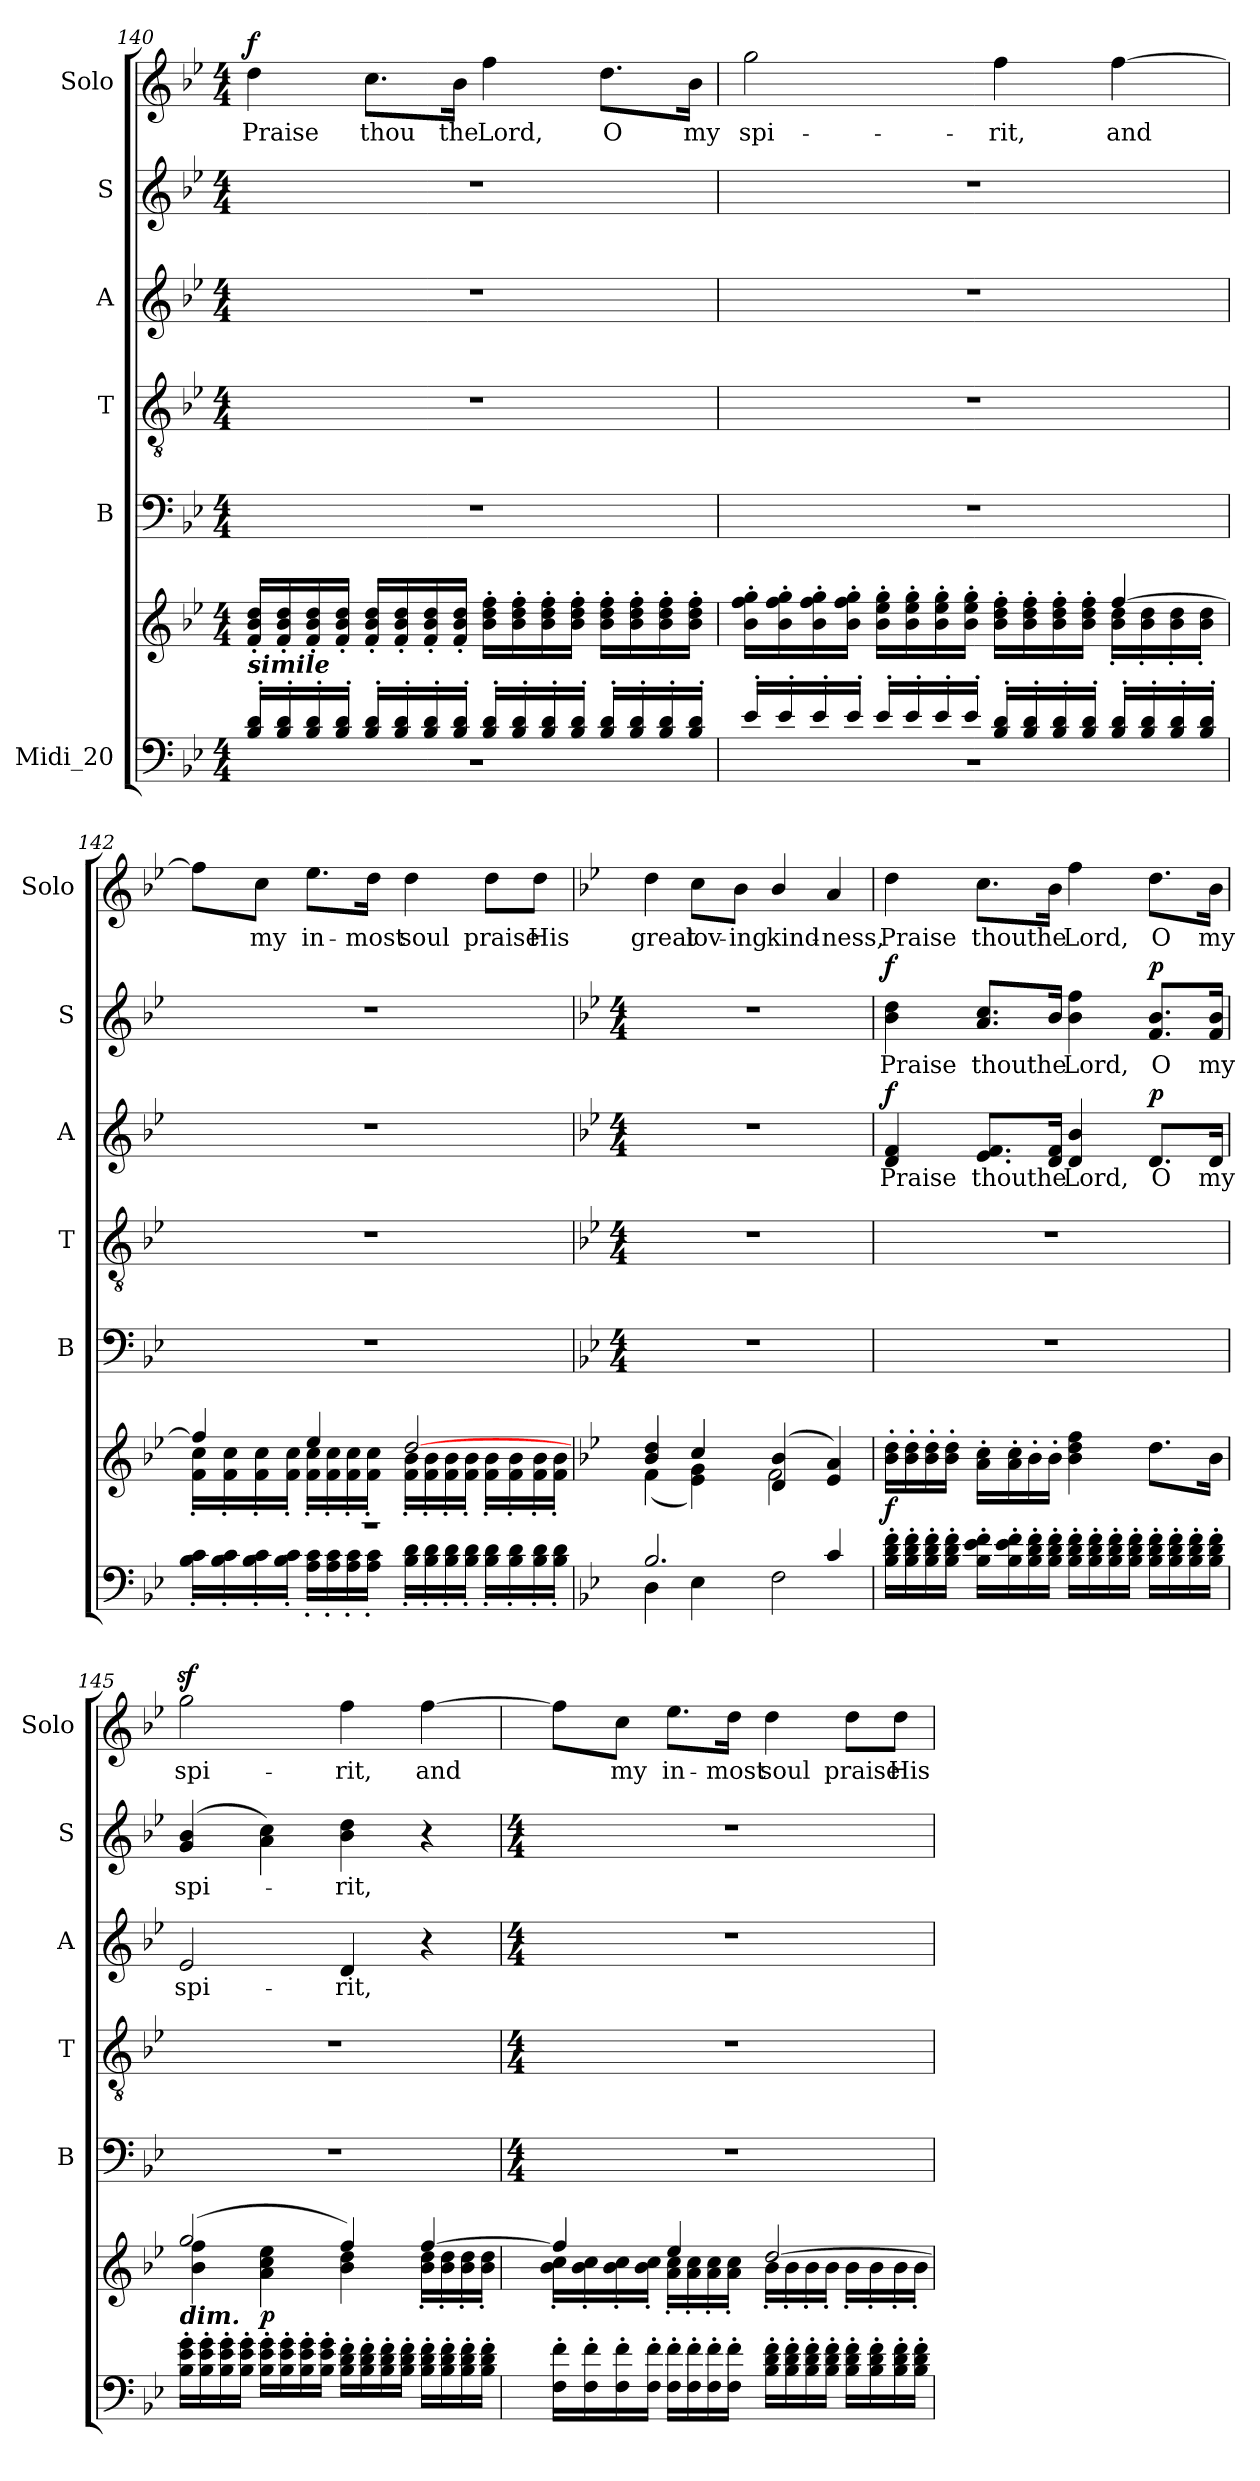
**kern	**kern	**dynam	**kern	**kern	**kern	**text	**dynam	**kern	**text	**dynam	**kern	**text	**dynam
*part6	*part6	*part6	*part5	*part4	*part3	*part3	*part3	*part2	*part2	*part2	*part1	*part1	*part1
*staff7	*staff6	*staff6/7	*staff5	*staff4	*staff3	*staff3	*staff3	*staff2	*staff2	*staff2	*staff1	*staff1	*staff1
*I"Midi_20	*	*	*I"B	*I"T	*I"A	*	*	*I"S	*	*	*I"Solo	*	*
*	*	*	*I'B	*I'T	*I'A	*	*	*I'S	*	*	*I'Solo	*	*
!!LO:LB:g=z
*clefF4	*clefG2	*	*clefF4	*clefGv2	*clefG2	*	*	*clefG2	*	*	*clefG2	*	*
*k[b-e-]	*k[b-e-]	*	*k[b-e-]	*k[b-e-]	*k[b-e-]	*	*	*k[b-e-]	*	*	*k[b-e-]	*	*
*B-:	*B-:	*	*B-:	*B-:	*B-:	*	*	*B-:	*	*	*B-:	*	*
*M4/4	*M4/4	*	*M4/4	*M4/4	*M4/4	*	*	*M4/4	*	*	*M4/4	*	*
=140	=140	=140	=140	=140	=140	=140	=140	=140	=140	=140	=140	=140	=140
*^	*^	*	*	*	*	*	*	*	*	*	*	*	*
!	!	!LO:TX:b:Bi:t=simile	!	!	!	!	!	!	!	!	!	!	!	!	!
!	!	!	!	!	!	!	!	!	!	!	!	!	!	!LO:LY:b	!LO:DY:b
16B-' 16d'LL	1r	16f' 16b-' 16dd'LL	2ryy	.	1r	1r	1r	.	.	1r	.	.	4dd	Praise	f
16B-' 16d'	.	16f' 16b-' 16dd'	.	.	.	.	.	.	.	.	.	.	.	.	.
16B-' 16d'	.	16f' 16b-' 16dd'	.	.	.	.	.	.	.	.	.	.	.	.	.
16B-' 16d'JJ	.	16f' 16b-' 16dd'JJ	.	.	.	.	.	.	.	.	.	.	.	.	.
!	!	!	!	!	!	!	!	!	!	!	!	!	!	!LO:LY:b	!
16B-' 16d'LL	.	16f' 16b-' 16dd'LL	.	.	.	.	.	.	.	.	.	.	8.cc\L	thou	.
16B-' 16d'	.	16f' 16b-' 16dd'	.	.	.	.	.	.	.	.	.	.	.	.	.
16B-' 16d'	.	16f' 16b-' 16dd'	.	.	.	.	.	.	.	.	.	.	.	.	.
!	!	!	!	!	!	!	!	!	!	!	!	!	!	!LO:LY:b	!
16B-' 16d'JJ	.	16f' 16b-' 16dd'JJ	.	.	.	.	.	.	.	.	.	.	16b-\Jk	the	.
!	!	!	!	!	!	!	!	!	!	!	!	!	!	!LO:LY:b	!
16B-' 16d'LL	.	16b-\' 16dd\' 16ff\'LL	2ryy	.	.	.	.	.	.	.	.	.	4ff	Lord,	.
16B-' 16d'	.	16b-\' 16dd\' 16ff\'	.	.	.	.	.	.	.	.	.	.	.	.	.
16B-' 16d'	.	16b-\' 16dd\' 16ff\'	.	.	.	.	.	.	.	.	.	.	.	.	.
16B-' 16d'JJ	.	16b-\' 16dd\' 16ff\'JJ	.	.	.	.	.	.	.	.	.	.	.	.	.
!	!	!	!	!	!	!	!	!	!	!	!	!	!	!LO:LY:b	!
16B-' 16d'LL	.	16b-\' 16dd\' 16ff\'LL	.	.	.	.	.	.	.	.	.	.	8.dd\L	O	.
16B-' 16d'	.	16b-\' 16dd\' 16ff\'	.	.	.	.	.	.	.	.	.	.	.	.	.
16B-' 16d'	.	16b-\' 16dd\' 16ff\'	.	.	.	.	.	.	.	.	.	.	.	.	.
!	!	!	!	!	!	!	!	!	!	!	!	!	!	!LO:LY:b	!
16B-' 16d'JJ	.	16b-\' 16dd\' 16ff\'JJ	.	.	.	.	.	.	.	.	.	.	16b-\Jk	my	.
=141	=141	=141	=141	=141	=141	=141	=141	=141	=141	=141	=141	=141	=141	=141	=141
!	!	!	!	!	!	!	!	!	!	!	!	!	!	!LO:LY:b	!
16e-'LL	1r	16b-\' 16ff\' 16gg\'LL	2ryy	.	1r	1r	1r	.	.	1r	.	.	2gg	spi-	.
16e-'	.	16b-\' 16ff\' 16gg\'	.	.	.	.	.	.	.	.	.	.	.	.	.
16e-'	.	16b-\' 16ff\' 16gg\'	.	.	.	.	.	.	.	.	.	.	.	.	.
16e-'JJ	.	16b-\' 16ff\' 16gg\'JJ	.	.	.	.	.	.	.	.	.	.	.	.	.
16e-'LL	.	16b-\' 16ee-\' 16gg\'LL	.	.	.	.	.	.	.	.	.	.	.	.	.
16e-'	.	16b-\' 16ee-\' 16gg\'	.	.	.	.	.	.	.	.	.	.	.	.	.
16e-'	.	16b-\' 16ee-\' 16gg\'	.	.	.	.	.	.	.	.	.	.	.	.	.
16e-'JJ	.	16b-\' 16ee-\' 16gg\'JJ	.	.	.	.	.	.	.	.	.	.	.	.	.
!	!	!	!	!	!	!	!	!	!	!	!	!	!	!LO:LY:b	!
16B-' 16d'LL	.	16b-\' 16dd\' 16ff\'LL	4ryy	.	.	.	.	.	.	.	.	.	4ff	-rit,	.
16B-' 16d'	.	16b-\' 16dd\' 16ff\'	.	.	.	.	.	.	.	.	.	.	.	.	.
16B-' 16d'	.	16b-\' 16dd\' 16ff\'	.	.	.	.	.	.	.	.	.	.	.	.	.
16B-' 16d'JJ	.	16b-\' 16dd\' 16ff\'JJ	.	.	.	.	.	.	.	.	.	.	.	.	.
!	!	!	!	!	!	!	!	!	!	!	!	!	!	!LO:LY:b	!
16B-' 16d'LL	.	[4ff/	16b-\' 16dd\'LL	.	.	.	.	.	.	.	.	.	[4ff	and	.
16B-' 16d'	.	.	16b-\' 16dd\'	.	.	.	.	.	.	.	.	.	.	.	.
16B-' 16d'	.	.	16b-\' 16dd\'	.	.	.	.	.	.	.	.	.	.	.	.
16B-' 16d'JJ	.	.	16b-\' 16dd\'JJ	.	.	.	.	.	.	.	.	.	.	.	.
=142	=142	=142	=142	=142	=142	=142	=142	=142	=142	=142	=142	=142	=142	=142	=142
1r	16B-' 16c'LL	4ff/]	16f\' 16cc\'LL	.	1r	1r	1r	.	.	1r	.	.	8ff\L]	.	.
.	16B-' 16c'	.	16f\' 16cc\'	.	.	.	.	.	.	.	.	.	.	.	.
!	!	!	!	!	!	!	!	!	!	!	!	!	!	!LO:LY:b	!
.	16B-' 16c'	.	16f\' 16cc\'	.	.	.	.	.	.	.	.	.	8cc\J	my	.
.	16B-' 16c'JJ	.	16f\' 16cc\'JJ	.	.	.	.	.	.	.	.	.	.	.	.
!	!	!	!	!	!	!	!	!	!	!	!	!	!	!LO:LY:b	!
.	16A' 16c'LL	4ee-/	16f\' 16cc\'LL	.	.	.	.	.	.	.	.	.	8.ee-\L	in-	.
.	16A' 16c'	.	16f\' 16cc\'	.	.	.	.	.	.	.	.	.	.	.	.
.	16A' 16c'	.	16f\' 16cc\'	.	.	.	.	.	.	.	.	.	.	.	.
!	!	!	!	!	!	!	!	!	!	!	!	!	!	!LO:LY:b	!
.	16A' 16c'JJ	.	16f\' 16cc\'JJ	.	.	.	.	.	.	.	.	.	16dd\Jk	-most	.
!	!	!	!	!	!	!	!	!	!	!	!	!	!	!LO:LY:b	!
.	16B-' 16d'LL	[2dd/	16f\' 16b-\'LL	.	.	.	.	.	.	.	.	.	4dd	soul	.
.	16B-' 16d'	.	16f\' 16b-\'	.	.	.	.	.	.	.	.	.	.	.	.
.	16B-' 16d'	.	16f\' 16b-\'	.	.	.	.	.	.	.	.	.	.	.	.
.	16B-' 16d'JJ	.	16f\' 16b-\'JJ	.	.	.	.	.	.	.	.	.	.	.	.
!	!	!	!	!	!	!	!	!	!	!	!	!	!	!LO:LY:b	!
.	16B-' 16d'LL	.	16f\' 16b-\'LL	.	.	.	.	.	.	.	.	.	8dd\L	praise	.
.	16B-' 16d'	.	16f\' 16b-\'	.	.	.	.	.	.	.	.	.	.	.	.
!	!	!	!	!	!	!	!	!	!	!	!	!	!	!LO:LY:b	!
.	16B-' 16d'	.	16f\' 16b-\'	.	.	.	.	.	.	.	.	.	8dd\J	His	.
.	16B-' 16d'JJ	.	16f\' 16b-\'JJ	.	.	.	.	.	.	.	.	.	.	.	.
!!LO:LB:g=z
=143	=143	=143	=143	=143	=143	=143	=143	=143	=143	=143	=143	=143	=143	=143	=143
*	*	*	*	*	*	*	*k[b-e-]	*	*	*k[b-e-]	*	*	*	*	*
*	*	*	*	*	*	*	*B-:	*	*	*B-:	*	*	*	*	*
*	*	*	*	*	*M4/4	*M4/4	*M4/4	*	*	*M4/4	*	*	*	*	*
!	!	!	!	!	!	!	!	!	!	!	!	!	!	!LO:LY:b	!
2.B-/	4D	4b-/ 4dd/	(<4f	.	1r	1r	1r	.	.	1r	.	.	4dd	great	.
!	!	!	!	!	!	!	!	!	!	!	!	!	!	!LO:LY:b	!
.	4E-	4cc/	4e- 4g)	.	.	.	.	.	.	.	.	.	8cc\L	lov-	.
!	!	!	!	!	!	!	!	!	!	!	!	!	!	!LO:LY:b	!
.	.	.	.	.	.	.	.	.	.	.	.	.	8b-\J	-ing	.
!	!	!	!	!	!	!	!	!	!	!	!	!	!	!LO:LY:b	!
.	2F	(<4d 4b-	2f	.	.	.	.	.	.	.	.	.	4b-/	kind-	.
!	!	!	!	!	!	!	!	!	!	!	!	!	!	!LO:LY:b	!
4c/	.	4e- 4a)	.	.	.	.	.	.	.	.	.	.	4a	-ness,	.
=144	=144	=144	=144	=144	=144	=144	=144	=144	=144	=144	=144	=144	=144	=144	=144
!	!	!	!	!LO:DY:b	!	!	!	!LO:LY:b	!LO:DY:b	!	!LO:LY:b	!LO:DY:b	!	!LO:LY:b	!
16B-\' 16d\' 16f\'LL	2ryy	16b-\' 16dd\'LL	2ryy	f	1r	1r	4d 4f	Praise	f	4b- 4dd	Praise	f	4dd	Praise	.
16B-\' 16d\' 16f\'	.	16b-\' 16dd\'	.	.	.	.	.	.	.	.	.	.	.	.	.
16B-\' 16d\' 16f\'	.	16b-\' 16dd\'	.	.	.	.	.	.	.	.	.	.	.	.	.
16B-\' 16d\' 16f\'JJ	.	16b-\' 16dd\'JJ	.	.	.	.	.	.	.	.	.	.	.	.	.
!	!	!	!	!	!	!	!	!LO:LY:b	!	!	!LO:LY:b	!	!	!LO:LY:b	!
16B-\' 16e-\' 16f\'LL	.	16a\' 16cc\'LL	.	.	.	.	8.e-/ 8.f/L	thou	.	8.a/ 8.cc/L	thou	.	8.cc\L	thou	.
16B-\' 16e-\' 16f\'	.	16a\' 16cc\'	.	.	.	.	.	.	.	.	.	.	.	.	.
16B-\' 16d\' 16f\'	.	16b-'\	.	.	.	.	.	.	.	.	.	.	.	.	.
!	!	!	!	!	!	!	!	!LO:LY:b	!	!	!LO:LY:b	!	!	!LO:LY:b	!
16B-\' 16d\' 16f\'JJ	.	16b-'\JJ	.	.	.	.	16d/ 16f/Jk	the	.	16b-/Jk	the	.	16b-\Jk	the	.
!	!	!	!	!	!	!	!	!LO:LY:b	!	!	!LO:LY:b	!	!	!LO:LY:b	!
16B-\' 16d\' 16f\'LL	2ryy	4b-\ 4dd\ 4ff\	2ryy	.	.	.	4d 4b-	Lord,	.	4b- 4ff	Lord,	.	4ff	Lord,	.
16B-\' 16d\' 16f\'	.	.	.	.	.	.	.	.	.	.	.	.	.	.	.
16B-\' 16d\' 16f\'	.	.	.	.	.	.	.	.	.	.	.	.	.	.	.
16B-\' 16d\' 16f\'JJ	.	.	.	.	.	.	.	.	.	.	.	.	.	.	.
!	!	!	!	!	!	!	!	!LO:LY:b	!LO:DY:b	!	!LO:LY:b	!LO:DY:b	!	!LO:LY:b	!
16B-\' 16d\' 16f\'LL	.	8.dd\L	.	.	.	.	8.d/L	O	p	8.f/ 8.b-/L	O	p	8.dd\L	O	.
16B-\' 16d\' 16f\'	.	.	.	.	.	.	.	.	.	.	.	.	.	.	.
16B-\' 16d\' 16f\'	.	.	.	.	.	.	.	.	.	.	.	.	.	.	.
!	!	!	!	!	!	!	!	!LO:LY:b	!	!	!LO:LY:b	!	!	!LO:LY:b	!
16B-\' 16d\' 16f\'JJ	.	16b-\J	.	.	.	.	16d/Jk	my	.	16f/ 16b-/Jk	my	.	16b-\Jk	my	.
=145	=145	=145	=145	=145	=145	=145	=145	=145	=145	=145	=145	=145	=145	=145	=145
!	!	!LO:TX:b:Bi:t=dim.	!	!	!	!	!	!	!	!	!	!	!	!	!
!	!	!	!	!	!	!	!	!LO:LY:b	!	!	!LO:LY:b	!	!	!LO:LY:b	!
16B-\' 16e-\' 16g\'LL	1ryy	(>2gg	4b- 4ff	.	1r	1r	2e-	spi-	.	(<4g 4b-	spi-	.	2ggz<	spi-	.
16B-\' 16e-\' 16g\'	.	.	.	.	.	.	.	.	.	.	.	.	.	.	.
16B-\' 16e-\' 16g\'	.	.	.	.	.	.	.	.	.	.	.	.	.	.	.
16B-\' 16e-\' 16g\'JJ	.	.	.	.	.	.	.	.	.	.	.	.	.	.	.
!	!	!	!	!LO:DY:b	!	!	!	!	!	!	!	!	!	!	!
16B-\' 16e-\' 16g\'LL	.	.	4a 4cc 4ee-	p	.	.	.	.	.	4a 4cc)	.	.	.	.	.
16B-\' 16e-\' 16g\'	.	.	.	.	.	.	.	.	.	.	.	.	.	.	.
16B-\' 16e-\' 16g\'	.	.	.	.	.	.	.	.	.	.	.	.	.	.	.
16B-\' 16e-\' 16g\'JJ	.	.	.	.	.	.	.	.	.	.	.	.	.	.	.
!	!	!	!	!	!	!	!	!LO:LY:b	!	!	!LO:LY:b	!	!	!LO:LY:b	!
16B-\' 16d\' 16f\'LL	.	4ff)	4b- 4dd	.	.	.	4d	-rit,	.	4b- 4dd	rit,	.	4ff	-rit,	.
16B-\' 16d\' 16f\'	.	.	.	.	.	.	.	.	.	.	.	.	.	.	.
16B-\' 16d\' 16f\'	.	.	.	.	.	.	.	.	.	.	.	.	.	.	.
16B-\' 16d\' 16f\'JJ	.	.	.	.	.	.	.	.	.	.	.	.	.	.	.
!	!	!	!	!	!	!	!	!	!	!	!	!	!	!LO:LY:b	!
16B-\' 16d\' 16f\'LL	.	[4ff/	16b-' 16dd'LL	.	.	.	4r	.	.	4r	.	.	[4ff	and	.
16B-\' 16d\' 16f\'	.	.	16b-' 16dd'	.	.	.	.	.	.	.	.	.	.	.	.
16B-\' 16d\' 16f\'	.	.	16b-' 16dd'	.	.	.	.	.	.	.	.	.	.	.	.
16B-\' 16d\' 16f\'JJ	.	.	16b-' 16dd'JJ	.	.	.	.	.	.	.	.	.	.	.	.
*v	*v	*	*	*	*	*	*	*	*	*	*	*	*	*	*
!!LO:LB:g=z
=146	=146	=146	=146	=146	=146	=146	=146	=146	=146	=146	=146	=146	=146	=146
*	*	*	*	*M4/4	*M4/4	*M4/4	*	*	*M4/4	*	*	*	*	*
16F\' 16f\'LL	4ff/]	16b-' 16cc'LL	.	1r	1r	1r	.	.	1r	.	.	8ff\L]	.	.
16F\' 16f\'	.	16b-' 16cc'	.	.	.	.	.	.	.	.	.	.	.	.
!	!	!	!	!	!	!	!	!	!	!	!	!	!LO:LY:b	!
16F\' 16f\'	.	16b-' 16cc'	.	.	.	.	.	.	.	.	.	8cc\J	my	.
16F\' 16f\'JJ	.	16b-' 16cc'JJ	.	.	.	.	.	.	.	.	.	.	.	.
!	!	!	!	!	!	!	!	!	!	!	!	!	!LO:LY:b	!
16F\' 16f\'LL	4ee-/	16a' 16cc'LL	.	.	.	.	.	.	.	.	.	8.ee-\L	in-	.
16F\' 16f\'	.	16a' 16cc'	.	.	.	.	.	.	.	.	.	.	.	.
16F\' 16f\'	.	16a' 16cc'	.	.	.	.	.	.	.	.	.	.	.	.
!	!	!	!	!	!	!	!	!	!	!	!	!	!LO:LY:b	!
16F\' 16f\'JJ	.	16a' 16cc'JJ	.	.	.	.	.	.	.	.	.	16dd\Jk	-most	.
!	!	!	!	!	!	!	!	!	!	!	!	!	!LO:LY:b	!
16B-\' 16d\' 16f\'LL	[2dd/	16b-'LL	.	.	.	.	.	.	.	.	.	4dd	soul	.
16B-\' 16d\' 16f\'	.	16b-'	.	.	.	.	.	.	.	.	.	.	.	.
16B-\' 16d\' 16f\'	.	16b-'	.	.	.	.	.	.	.	.	.	.	.	.
16B-\' 16d\' 16f\'JJ	.	16b-'JJ	.	.	.	.	.	.	.	.	.	.	.	.
!	!	!	!	!	!	!	!	!	!	!	!	!	!LO:LY:b	!
16B-\' 16d\' 16f\'LL	.	16b-'LL	.	.	.	.	.	.	.	.	.	8dd\L	praise	.
16B-\' 16d\' 16f\'	.	16b-'	.	.	.	.	.	.	.	.	.	.	.	.
!	!	!	!	!	!	!	!	!	!	!	!	!	!LO:LY:b	!
16B-\' 16d\' 16f\'	.	16b-'	.	.	.	.	.	.	.	.	.	8dd\J	His	.
16B-\' 16d\' 16f\'JJ	.	16b-'JJ	.	.	.	.	.	.	.	.	.	.	.	.
*	*v	*v	*	*	*	*	*	*	*	*	*	*	*	*
=	=	=	=	=	=	=	=	=	=	=	=	=	=
*-	*-	*-	*-	*-	*-	*-	*-	*-	*-	*-	*-	*-	*-
